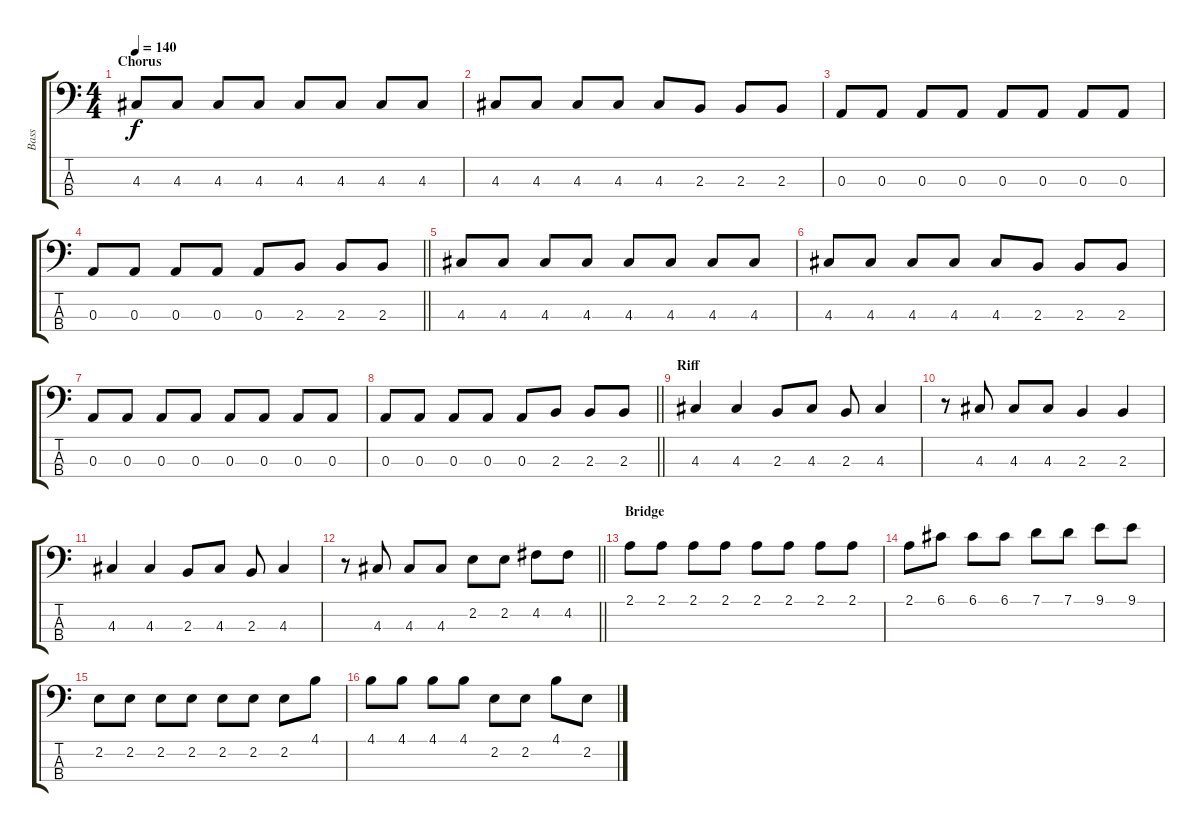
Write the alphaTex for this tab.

\track ("Bass" "Bass") {instrument electricbassfinger}
\staff {score tabs}
\tuning (G2 D2 A1 E1) {hide}
\ts (4 4)
\section ("" "Chorus")
\tempo 140
\clef f4
\ks c
4.3.8{dy f} 4.3.8 4.3.8 4.3.8 4.3.8 4.3.8 4.3.8 4.3.8 |
4.3.8 4.3.8 4.3.8 4.3.8 4.3.8 2.3.8 2.3.8 2.3.8 |
0.3.8 0.3.8 0.3.8 0.3.8 0.3.8 0.3.8 0.3.8 0.3.8 |
\barLineRight lightlight
0.3.8 0.3.8 0.3.8 0.3.8 0.3.8 2.3.8 2.3.8 2.3.8 |
4.3.8 4.3.8 4.3.8 4.3.8 4.3.8 4.3.8 4.3.8 4.3.8 |
4.3.8 4.3.8 4.3.8 4.3.8 4.3.8 2.3.8 2.3.8 2.3.8 |
0.3.8 0.3.8 0.3.8 0.3.8 0.3.8 0.3.8 0.3.8 0.3.8 |
\barLineRight lightlight
0.3.8 0.3.8 0.3.8 0.3.8 0.3.8 2.3.8 2.3.8 2.3.8 |
\section ("" "Riff")
4.3.4 4.3.4 2.3.8 4.3.8 2.3.8 4.3.4 |
r.8 4.3.8 4.3.8 4.3.8 2.3.4 2.3.4 |
4.3.4 4.3.4 2.3.8 4.3.8 2.3.8 4.3.4 |
\barLineRight lightlight
r.8 4.3.8 4.3.8 4.3.8 2.2.8 2.2.8 4.2.8 4.2.8 |
\section ("" "Bridge")
2.1.8 2.1.8 2.1.8 2.1.8 2.1.8 2.1.8 2.1.8 2.1.8 |
2.1.8 6.1.8 6.1.8 6.1.8 7.1.8 7.1.8 9.1.8 9.1.8 |
2.2.8 2.2.8 2.2.8 2.2.8 2.2.8 2.2.8 2.2.8 4.1.8 |
4.1.8 4.1.8 4.1.8 4.1.8 2.2.8 2.2.8 4.1.8 2.2.8
